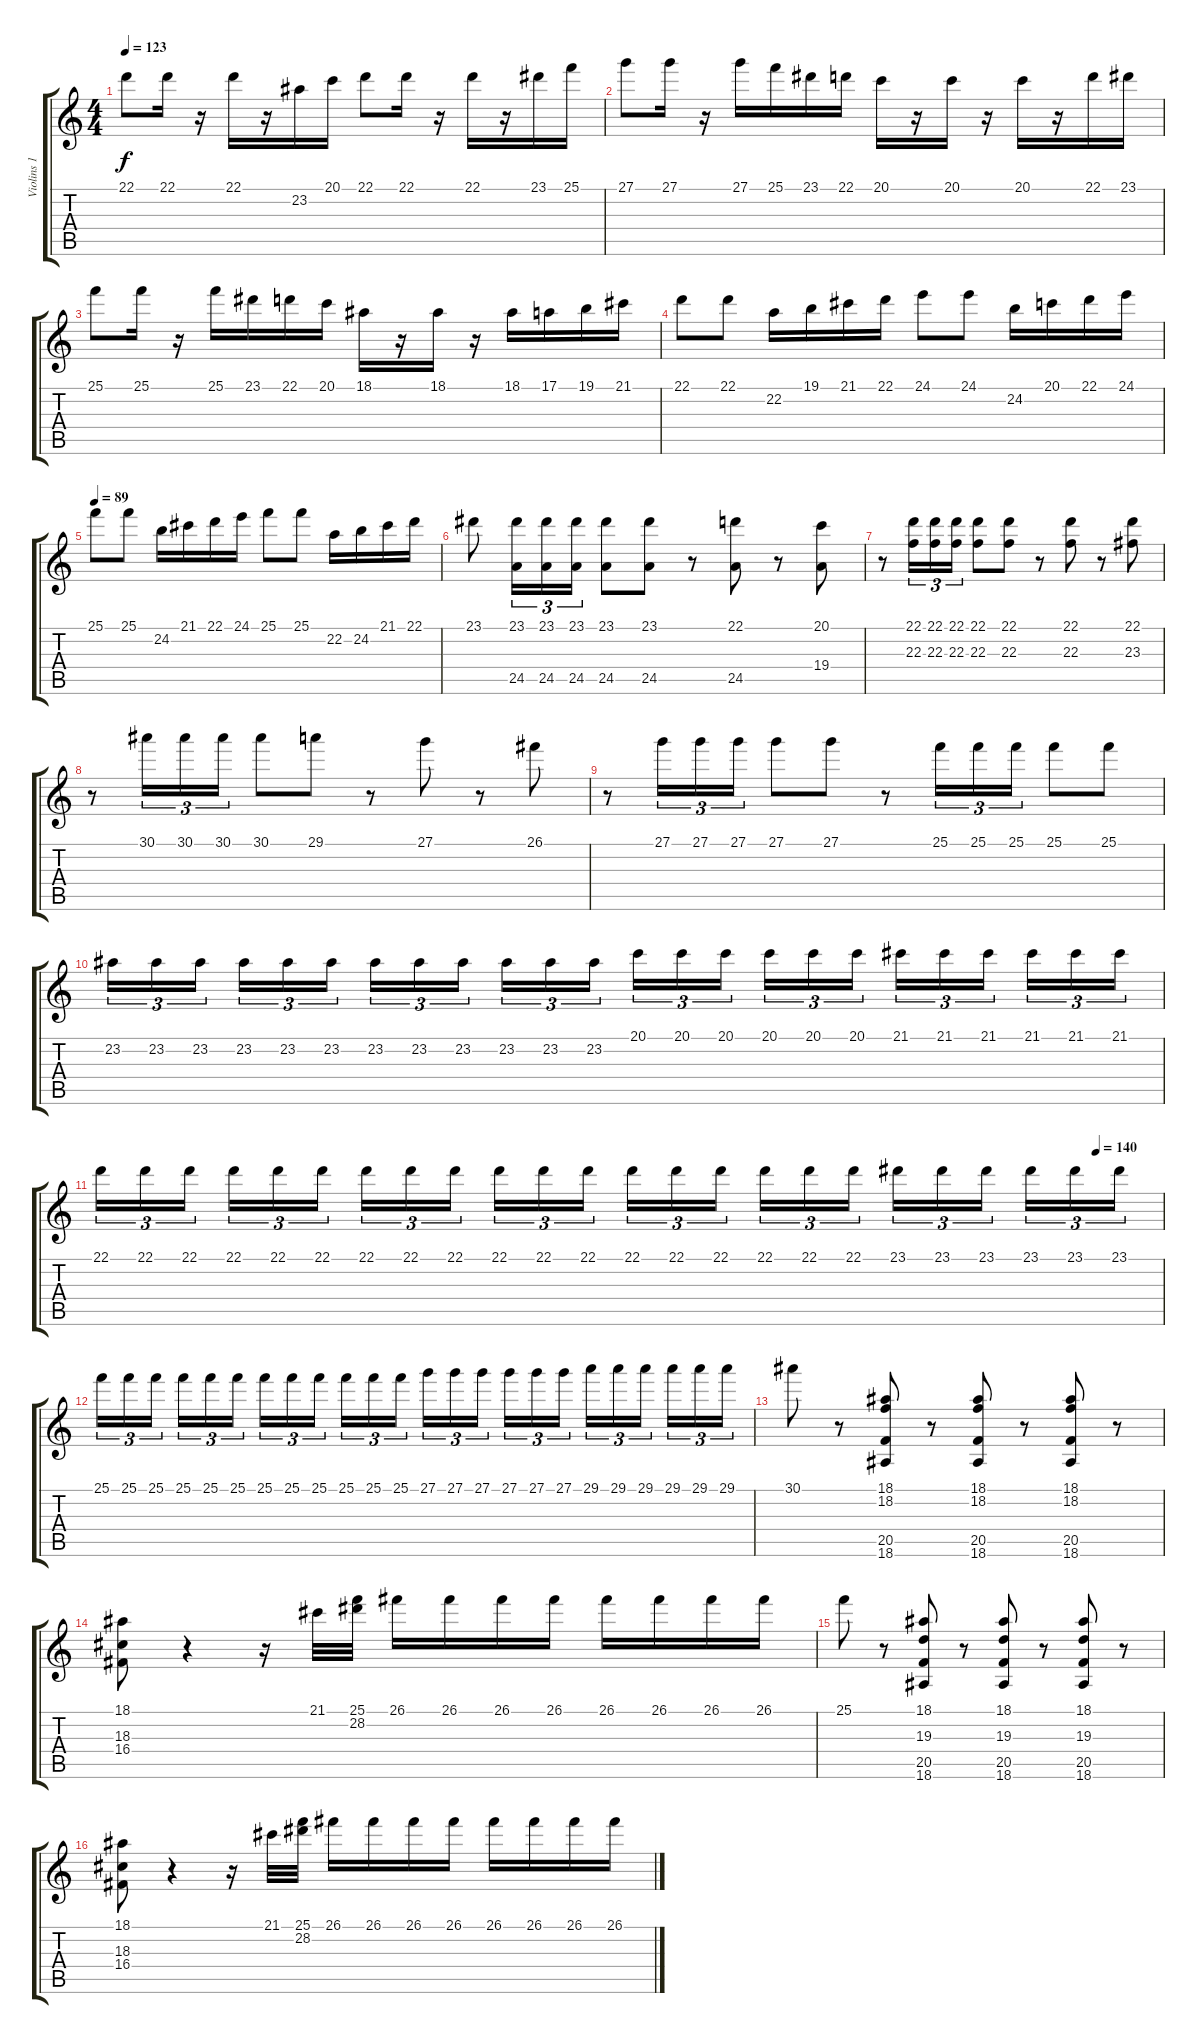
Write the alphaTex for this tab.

\track ("Violins 1" "Violins 1") {instrument stringensemble1}
\staff {score tabs}
\tuning (E4 B3 G3 D3 A2 E2) {hide}
\ts (4 4)
\tempo 123
\clef g2
\ks c
22.1.8{dy f} 22.1.16 r.16 22.1.16 r.16 23.2.16 20.1.16 22.1.8 22.1.16 r.16 22.1.16 r.16 23.1.16 25.1.16 |
27.1.8 27.1.16 r.16 27.1.16 25.1.16 23.1.16 22.1.16 20.1.16 r.16 20.1.16 r.16 20.1.16 r.16 22.1.16 23.1.16 |
25.1.8 25.1.16 r.16 25.1.16 23.1.16 22.1.16 20.1.16 18.1.16 r.16 18.1.16 r.16 18.1.16 17.1.16 19.1.16 21.1.16 |
22.1.8 22.1.8 22.2.16 19.1.16 21.1.16 22.1.16 24.1.8 24.1.8 24.2.16 20.1.16 22.1.16 24.1.16 |
\tempo 89
25.1.8 25.1.8 24.2.16 21.1.16 22.1.16 24.1.16 25.1.8 25.1.8 22.2.16 24.2.16 21.1.16 22.1.16 |
23.1.8 (23.1 24.5).16{tu (3 2)} (23.1 24.5).16{tu (3 2)} (23.1 24.5).16{tu (3 2)} (23.1 24.5).8 (23.1 24.5).8 r.8 (22.1 24.5).8 r.8 (20.1 19.4).8 |
r.8 (22.1 22.3).16{tu (3 2)} (22.1 22.3).16{tu (3 2)} (22.1 22.3).16{tu (3 2)} (22.1 22.3).8 (22.1 22.3).8 r.8 (22.1 22.3).8 r.8 (22.1 23.3).8 |
r.8 30.1.16{tu (3 2)} 30.1.16{tu (3 2)} 30.1.16{tu (3 2)} 30.1.8 29.1.8 r.8 27.1.8 r.8 26.1.8 |
r.8 27.1.16{tu (3 2)} 27.1.16{tu (3 2)} 27.1.16{tu (3 2)} 27.1.8 27.1.8 r.8 25.1.16{tu (3 2)} 25.1.16{tu (3 2)} 25.1.16{tu (3 2)} 25.1.8 25.1.8 |
23.2.16{tu (3 2)} 23.2.16{tu (3 2)} 23.2.16{tu (3 2) beam splitsecondary} 23.2.16{tu (3 2)} 23.2.16{tu (3 2)} 23.2.16{tu (3 2)} 23.2.16{tu (3 2)} 23.2.16{tu (3 2)} 23.2.16{tu (3 2) beam splitsecondary} 23.2.16{tu (3 2)} 23.2.16{tu (3 2)} 23.2.16{tu (3 2)} 20.1.16{tu (3 2)} 20.1.16{tu (3 2)} 20.1.16{tu (3 2) beam splitsecondary} 20.1.16{tu (3 2)} 20.1.16{tu (3 2)} 20.1.16{tu (3 2)} 21.1.16{tu (3 2)} 21.1.16{tu (3 2)} 21.1.16{tu (3 2) beam splitsecondary} 21.1.16{tu (3 2)} 21.1.16{tu (3 2)} 21.1.16{tu (3 2)} |
\tempo (140 0.9375)
22.1.16{tu (3 2)} 22.1.16{tu (3 2)} 22.1.16{tu (3 2) beam splitsecondary} 22.1.16{tu (3 2)} 22.1.16{tu (3 2)} 22.1.16{tu (3 2)} 22.1.16{tu (3 2)} 22.1.16{tu (3 2)} 22.1.16{tu (3 2) beam splitsecondary} 22.1.16{tu (3 2)} 22.1.16{tu (3 2)} 22.1.16{tu (3 2)} 22.1.16{tu (3 2)} 22.1.16{tu (3 2)} 22.1.16{tu (3 2) beam splitsecondary} 22.1.16{tu (3 2)} 22.1.16{tu (3 2)} 22.1.16{tu (3 2)} 23.1.16{tu (3 2)} 23.1.16{tu (3 2)} 23.1.16{tu (3 2) beam splitsecondary} 23.1.16{tu (3 2)} 23.1.16{tu (3 2)} 23.1.16{tu (3 2)} |
25.1.16{tu (3 2)} 25.1.16{tu (3 2)} 25.1.16{tu (3 2) beam splitsecondary} 25.1.16{tu (3 2)} 25.1.16{tu (3 2)} 25.1.16{tu (3 2)} 25.1.16{tu (3 2)} 25.1.16{tu (3 2)} 25.1.16{tu (3 2) beam splitsecondary} 25.1.16{tu (3 2)} 25.1.16{tu (3 2)} 25.1.16{tu (3 2)} 27.1.16{tu (3 2)} 27.1.16{tu (3 2)} 27.1.16{tu (3 2) beam splitsecondary} 27.1.16{tu (3 2)} 27.1.16{tu (3 2)} 27.1.16{tu (3 2)} 29.1.16{tu (3 2)} 29.1.16{tu (3 2)} 29.1.16{tu (3 2) beam splitsecondary} 29.1.16{tu (3 2)} 29.1.16{tu (3 2)} 29.1.16{tu (3 2)} |
30.1.8 r.8 (18.1 18.2 20.5 18.6).8 r.8 (18.1 18.2 20.5 18.6).8 r.8 (18.1 18.2 20.5 18.6).8 r.8 |
(18.1 18.3 16.4).8 r.4 r.16 21.1.32 (25.1 28.2).32 26.1.16 26.1.16 26.1.16 26.1.16 26.1.16 26.1.16 26.1.16 26.1.16 |
25.1.8 r.8 (18.1 19.3 20.5 18.6).8 r.8 (18.1 19.3 20.5 18.6).8 r.8 (18.1 19.3 20.5 18.6).8 r.8 |
(18.1 18.3 16.4).8 r.4 r.16 21.1.32 (25.1 28.2).32 26.1.16 26.1.16 26.1.16 26.1.16 26.1.16 26.1.16 26.1.16 26.1.16
